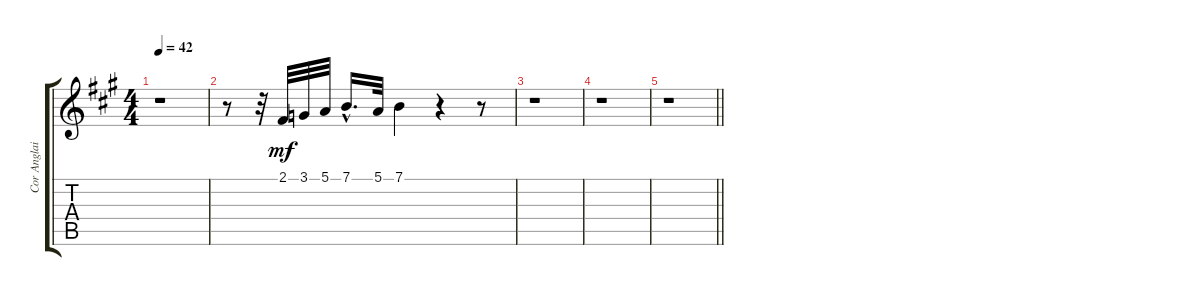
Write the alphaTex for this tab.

\track ("Cor Anglais" "Cor Anglai") {instrument baritonesax}
\staff {score tabs}
\tuning (E4 B3 G3 D3 A2 E2) {hide}
\ts (4 4)
\tempo 42
\clef g2
\ks a
r.1{dy f} |
r.8 r.32 2.1.32{dy mf} 3.1.32 5.1.32 7.1{hac}.16{d} 5.1.32 7.1.4 r.4 r.8 |
r.1 |
r.1 |
\barLineRight lightlight
r.1
